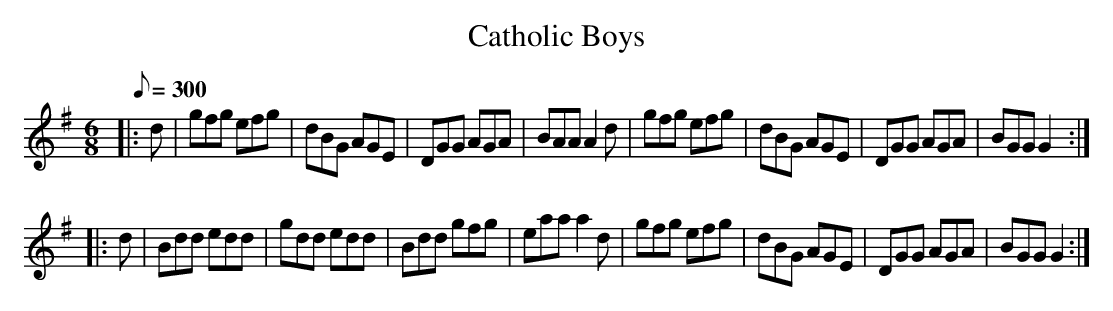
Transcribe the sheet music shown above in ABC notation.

X:1
T:Catholic Boys
M:6/8
L:1/8
Q:1/8=300
K:G
|: d|gfg efg|dBG AGE|DGG AGA|BAA A2d|gfg efg|dBG AGE|DGG AGA|BGG G2 :|
|: d|Bdd edd|gdd edd|Bdd gfg|eaa a2d|gfg efg|dBG AGE|DGG AGA|BGG G2 :|
